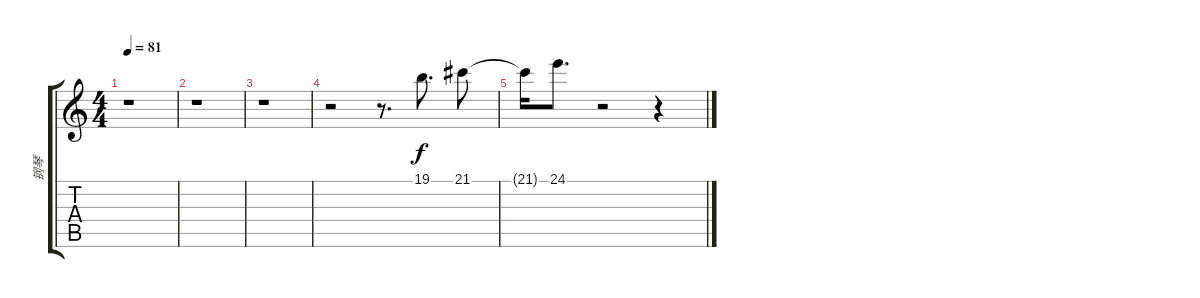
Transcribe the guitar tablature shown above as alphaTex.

\track ("钢琴" "钢琴") {instrument electricpiano2}
\staff {score tabs}
\tuning (E4 B3 G3 D3 A2 E2) {hide}
\ts (4 4)
\tempo 81
\clef g2
\ks c
r.1{dy f} |
r.1 |
r.1 |
r.2 r.8{d} 19.1.8{d} 21.1.8 |
21.1{t}.16 24.1.8{d} r.2 r.4
